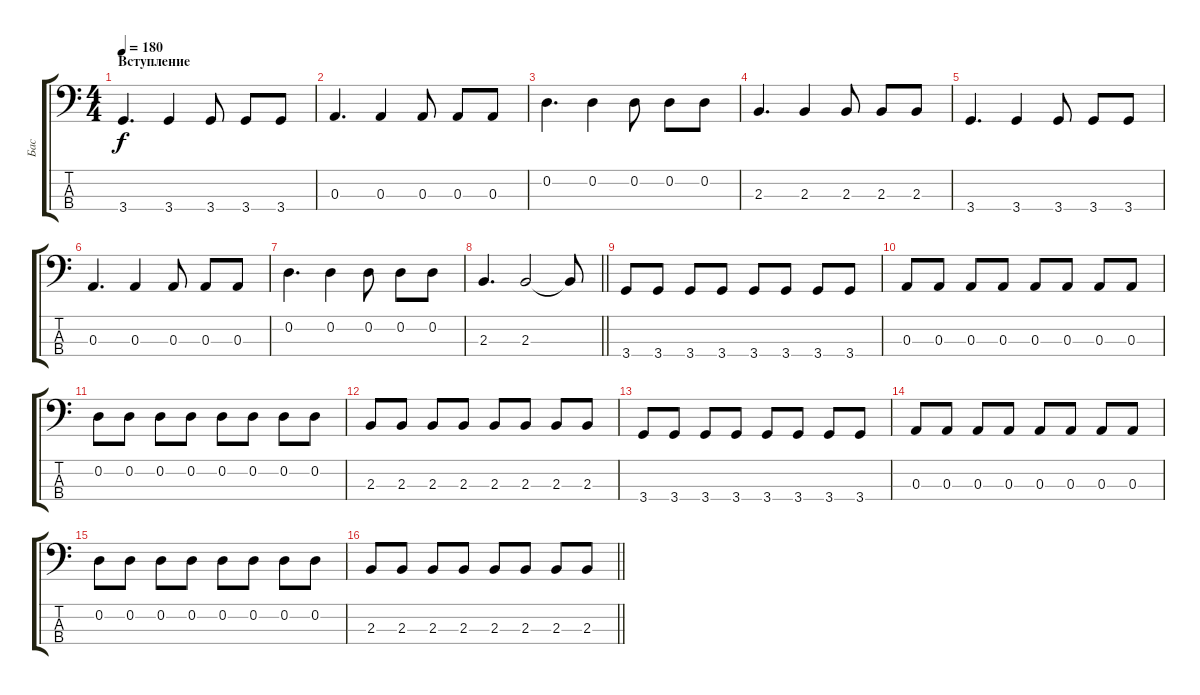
\track ("Бас" "Бас") {instrument electricbassfinger}
\staff {score tabs}
\tuning (G2 D2 A1 E1) {hide}
\ts (4 4)
\section ("" "Вступление")
\tempo 180
\clef f4
\ks c
3.4.4{d dy f instrument electricbassfinger} 3.4.4 3.4.8 3.4.8 3.4.8 |
0.3.4{d} 0.3.4 0.3.8 0.3.8 0.3.8 |
0.2.4{d} 0.2.4 0.2.8 0.2.8 0.2.8 |
2.3.4{d} 2.3.4 2.3.8 2.3.8 2.3.8 |
3.4.4{d} 3.4.4 3.4.8 3.4.8 3.4.8 |
0.3.4{d} 0.3.4 0.3.8 0.3.8 0.3.8 |
0.2.4{d} 0.2.4 0.2.8 0.2.8 0.2.8 |
\barLineRight lightlight
2.3.4{d} 2.3.2 2.3{t}.8 |
\section ("" "")
3.4.8 3.4.8 3.4.8 3.4.8 3.4.8 3.4.8 3.4.8 3.4.8 |
0.3.8 0.3.8 0.3.8 0.3.8 0.3.8 0.3.8 0.3.8 0.3.8 |
0.2.8 0.2.8 0.2.8 0.2.8 0.2.8 0.2.8 0.2.8 0.2.8 |
2.3.8 2.3.8 2.3.8 2.3.8 2.3.8 2.3.8 2.3.8 2.3.8 |
3.4.8 3.4.8 3.4.8 3.4.8 3.4.8 3.4.8 3.4.8 3.4.8 |
0.3.8 0.3.8 0.3.8 0.3.8 0.3.8 0.3.8 0.3.8 0.3.8 |
0.2.8 0.2.8 0.2.8 0.2.8 0.2.8 0.2.8 0.2.8 0.2.8 |
\barLineRight lightlight
2.3.8 2.3.8 2.3.8 2.3.8 2.3.8 2.3.8 2.3.8 2.3.8
